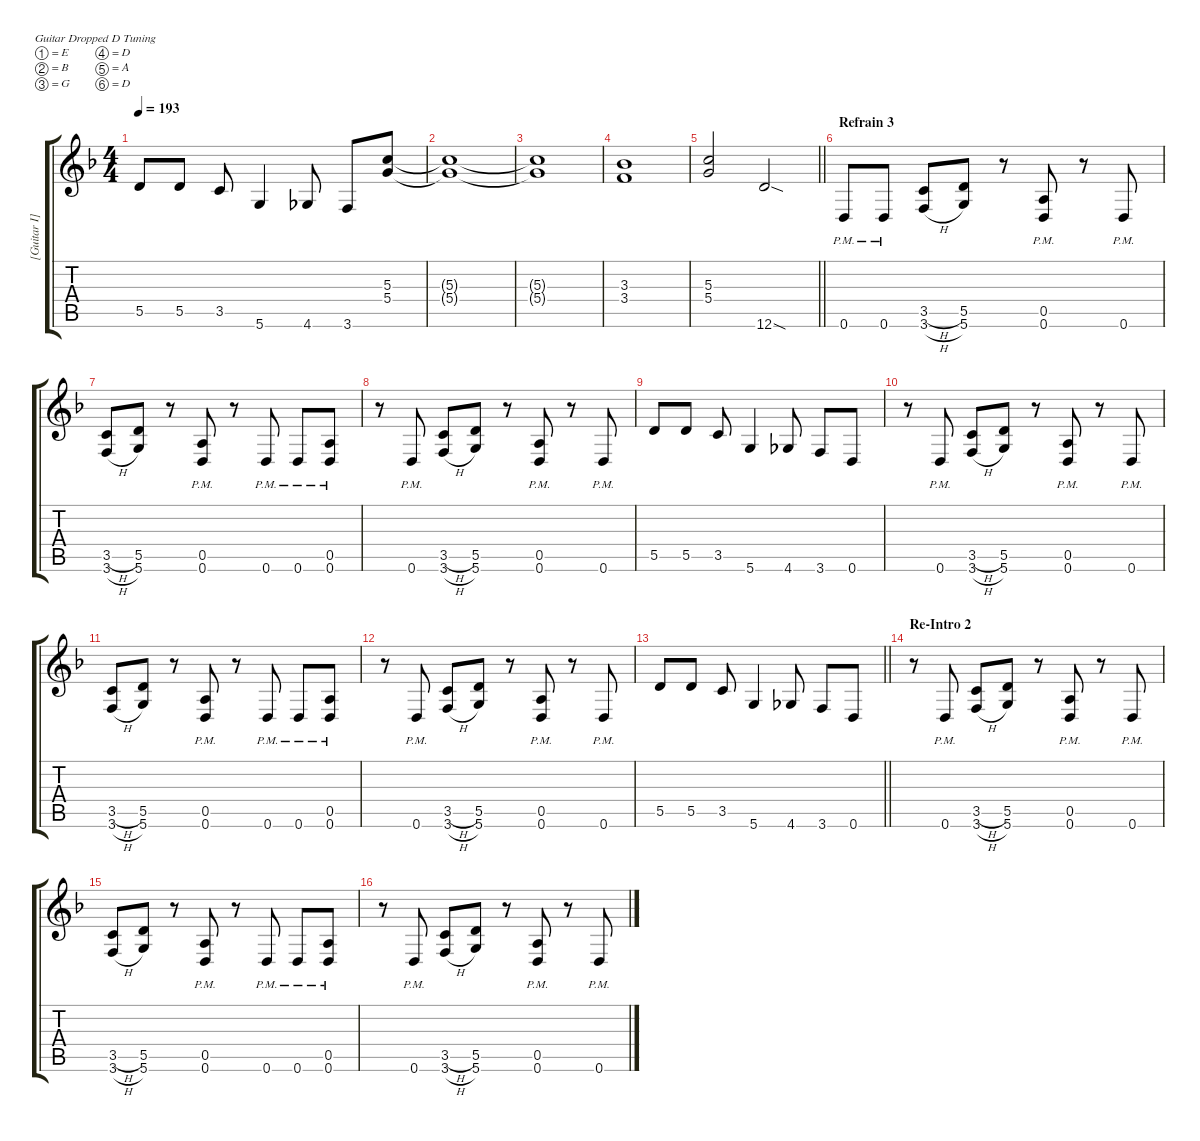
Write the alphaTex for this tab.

\hideDynamics
\bracketExtendMode groupsimilarinstruments
\firstSystemTrackNameMode fullname
\otherSystemsTrackNameMode fullname
\otherSystemsTrackNameOrientation horizontal
\track ("[Guitar I]" "E-Gt") {instrument distortionguitar}
\staff {score tabs}
\tuning (E4 B3 G3 D3 A2 D2)
\ts (4 4)
\tempo 193
\clef g2
\ks f
5.5.8{dy f} 5.5.8 3.5.8 5.6.4 4.6.8 3.6.8 (5.3 5.4).8 |
(5.3{t} 5.4{t}).1 |
(5.3{t} 5.4{t}).1 |
(3.3 3.4).1 |
\barLineRight lightlight
(5.3 5.4).2 12.6{sod}.2 |
\section ("" "Refrain 3")
0.6{pm}.8 0.6{pm}.8 (3.5{h} 3.6{h}).8 (5.5 5.6).8 r.8 (0.5{pm} 0.6{pm}).8 r.8 0.6{pm}.8 |
(3.5{h} 3.6{h}).8 (5.5 5.6).8 r.8 (0.5{pm} 0.6{pm}).8 r.8 0.6{pm}.8 0.6{pm}.8 (0.5{pm} 0.6{pm}).8 |
r.8 0.6{pm}.8 (3.5{h} 3.6{h}).8 (5.5 5.6).8 r.8 (0.5{pm} 0.6{pm}).8 r.8 0.6{pm}.8 |
5.5.8 5.5.8 3.5.8 5.6.4 4.6.8 3.6.8 0.6.8 |
r.8 0.6{pm}.8 (3.5{h} 3.6{h}).8 (5.5 5.6).8 r.8 (0.5{pm} 0.6{pm}).8 r.8 0.6{pm}.8 |
(3.5{h} 3.6{h}).8 (5.5 5.6).8 r.8 (0.5{pm} 0.6{pm}).8 r.8 0.6{pm}.8 0.6{pm}.8 (0.5{pm} 0.6{pm}).8 |
r.8 0.6{pm}.8 (3.5{h} 3.6{h}).8 (5.5 5.6).8 r.8 (0.5{pm} 0.6{pm}).8 r.8 0.6{pm}.8 |
\barLineRight lightlight
5.5.8 5.5.8 3.5.8 5.6.4 4.6.8 3.6.8 0.6.8 |
\section ("" "Re-Intro 2")
r.8 0.6{pm}.8 (3.5{h} 3.6{h}).8 (5.5 5.6).8 r.8 (0.5{pm} 0.6{pm}).8 r.8 0.6{pm}.8 |
(3.5{h} 3.6{h}).8 (5.5 5.6).8 r.8 (0.5{pm} 0.6{pm}).8 r.8 0.6{pm}.8 0.6{pm}.8 (0.5{pm} 0.6{pm}).8 |
r.8 0.6{pm}.8 (3.5{h} 3.6{h}).8 (5.5 5.6).8 r.8 (0.5{pm} 0.6{pm}).8 r.8 0.6{pm}.8
